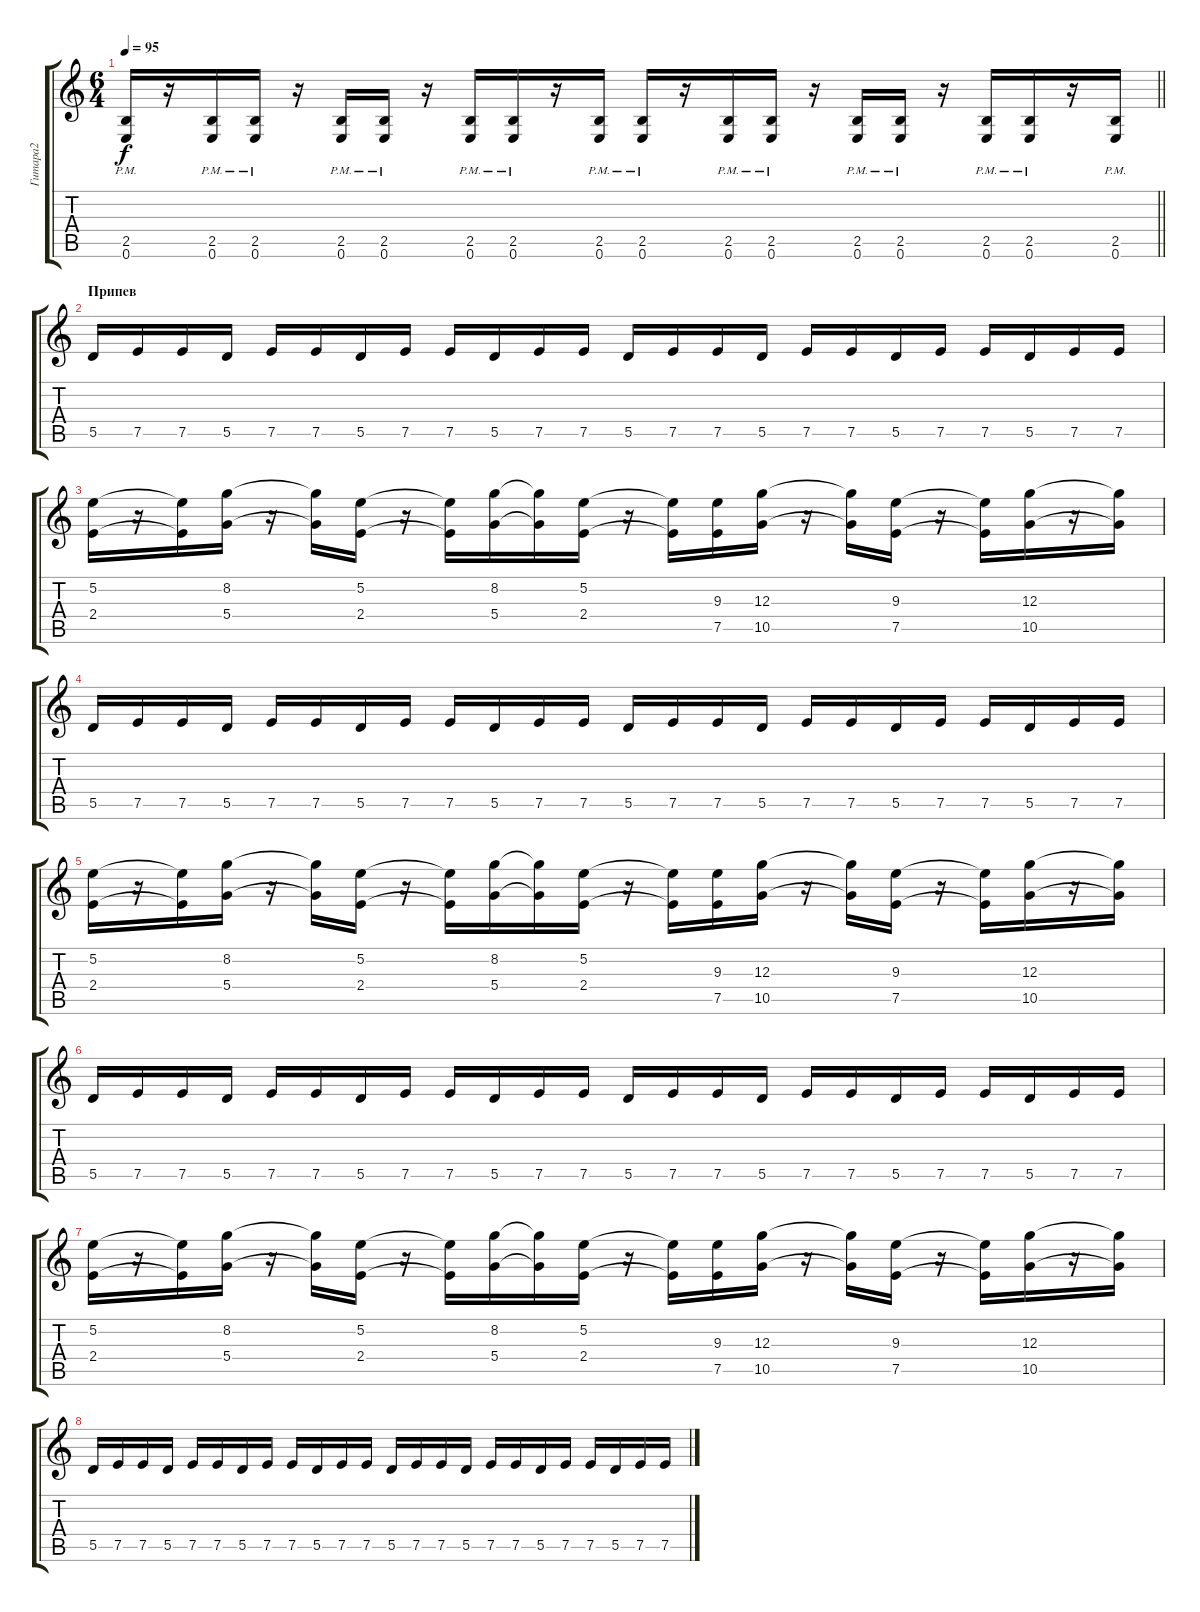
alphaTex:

\track ("Гитара2" "Гитара2") {instrument distortionguitar}
\staff {score tabs}
\tuning (E4 B3 G3 D3 A2 E2) {hide}
\ts (6 4)
\tempo 95
\clef g2
\barLineRight lightlight
\ks c
(2.5{pm} 0.6{pm}).16{dy f} r.16 (2.5{pm} 0.6{pm}).16 (2.5{pm} 0.6{pm}).16 r.16 (2.5{pm} 0.6{pm}).16 (2.5{pm} 0.6{pm}).16 r.16 (2.5{pm} 0.6{pm}).16 (2.5{pm} 0.6{pm}).16 r.16 (2.5{pm} 0.6{pm}).16 (2.5{pm} 0.6{pm}).16 r.16 (2.5{pm} 0.6{pm}).16 (2.5{pm} 0.6{pm}).16 r.16 (2.5{pm} 0.6{pm}).16 (2.5{pm} 0.6{pm}).16 r.16 (2.5{pm} 0.6{pm}).16 (2.5{pm} 0.6{pm}).16 r.16 (2.5{pm} 0.6{pm}).16 |
\section ("" "Припев")
5.5.16 7.5.16 7.5.16 5.5.16 7.5.16 7.5.16 5.5.16 7.5.16 7.5.16 5.5.16 7.5.16 7.5.16 5.5.16 7.5.16 7.5.16 5.5.16 7.5.16 7.5.16 5.5.16 7.5.16 7.5.16 5.5.16 7.5.16 7.5.16 |
(5.2 2.4).16 r.16 (5.2{t} 2.4{t}).16 (8.2 5.4).16 r.16 (8.2{t} 5.4{t}).16 (5.2 2.4).16 r.16 (5.2{t} 2.4{t}).16 (8.2 5.4).16 (8.2{t} 5.4{t}).16 (5.2 2.4).16 r.16 (5.2{t} 2.4{t}).16 (9.3 7.5).16 (12.3 10.5).16 r.16 (12.3{t} 10.5{t}).16 (9.3 7.5).16 r.16 (9.3{t} 7.5{t}).16 (12.3 10.5).16 r.16 (12.3{t} 10.5{t}).16 |
5.5.16 7.5.16 7.5.16 5.5.16 7.5.16 7.5.16 5.5.16 7.5.16 7.5.16 5.5.16 7.5.16 7.5.16 5.5.16 7.5.16 7.5.16 5.5.16 7.5.16 7.5.16 5.5.16 7.5.16 7.5.16 5.5.16 7.5.16 7.5.16 |
(5.2 2.4).16 r.16 (5.2{t} 2.4{t}).16 (8.2 5.4).16 r.16 (8.2{t} 5.4{t}).16 (5.2 2.4).16 r.16 (5.2{t} 2.4{t}).16 (8.2 5.4).16 (8.2{t} 5.4{t}).16 (5.2 2.4).16 r.16 (5.2{t} 2.4{t}).16 (9.3 7.5).16 (12.3 10.5).16 r.16 (12.3{t} 10.5{t}).16 (9.3 7.5).16 r.16 (9.3{t} 7.5{t}).16 (12.3 10.5).16 r.16 (12.3{t} 10.5{t}).16 |
5.5.16 7.5.16 7.5.16 5.5.16 7.5.16 7.5.16 5.5.16 7.5.16 7.5.16 5.5.16 7.5.16 7.5.16 5.5.16 7.5.16 7.5.16 5.5.16 7.5.16 7.5.16 5.5.16 7.5.16 7.5.16 5.5.16 7.5.16 7.5.16 |
(5.2 2.4).16 r.16 (5.2{t} 2.4{t}).16 (8.2 5.4).16 r.16 (8.2{t} 5.4{t}).16 (5.2 2.4).16 r.16 (5.2{t} 2.4{t}).16 (8.2 5.4).16 (8.2{t} 5.4{t}).16 (5.2 2.4).16 r.16 (5.2{t} 2.4{t}).16 (9.3 7.5).16 (12.3 10.5).16 r.16 (12.3{t} 10.5{t}).16 (9.3 7.5).16 r.16 (9.3{t} 7.5{t}).16 (12.3 10.5).16 r.16 (12.3{t} 10.5{t}).16 |
5.5.16 7.5.16 7.5.16 5.5.16 7.5.16 7.5.16 5.5.16 7.5.16 7.5.16 5.5.16 7.5.16 7.5.16 5.5.16 7.5.16 7.5.16 5.5.16 7.5.16 7.5.16 5.5.16 7.5.16 7.5.16 5.5.16 7.5.16 7.5.16
